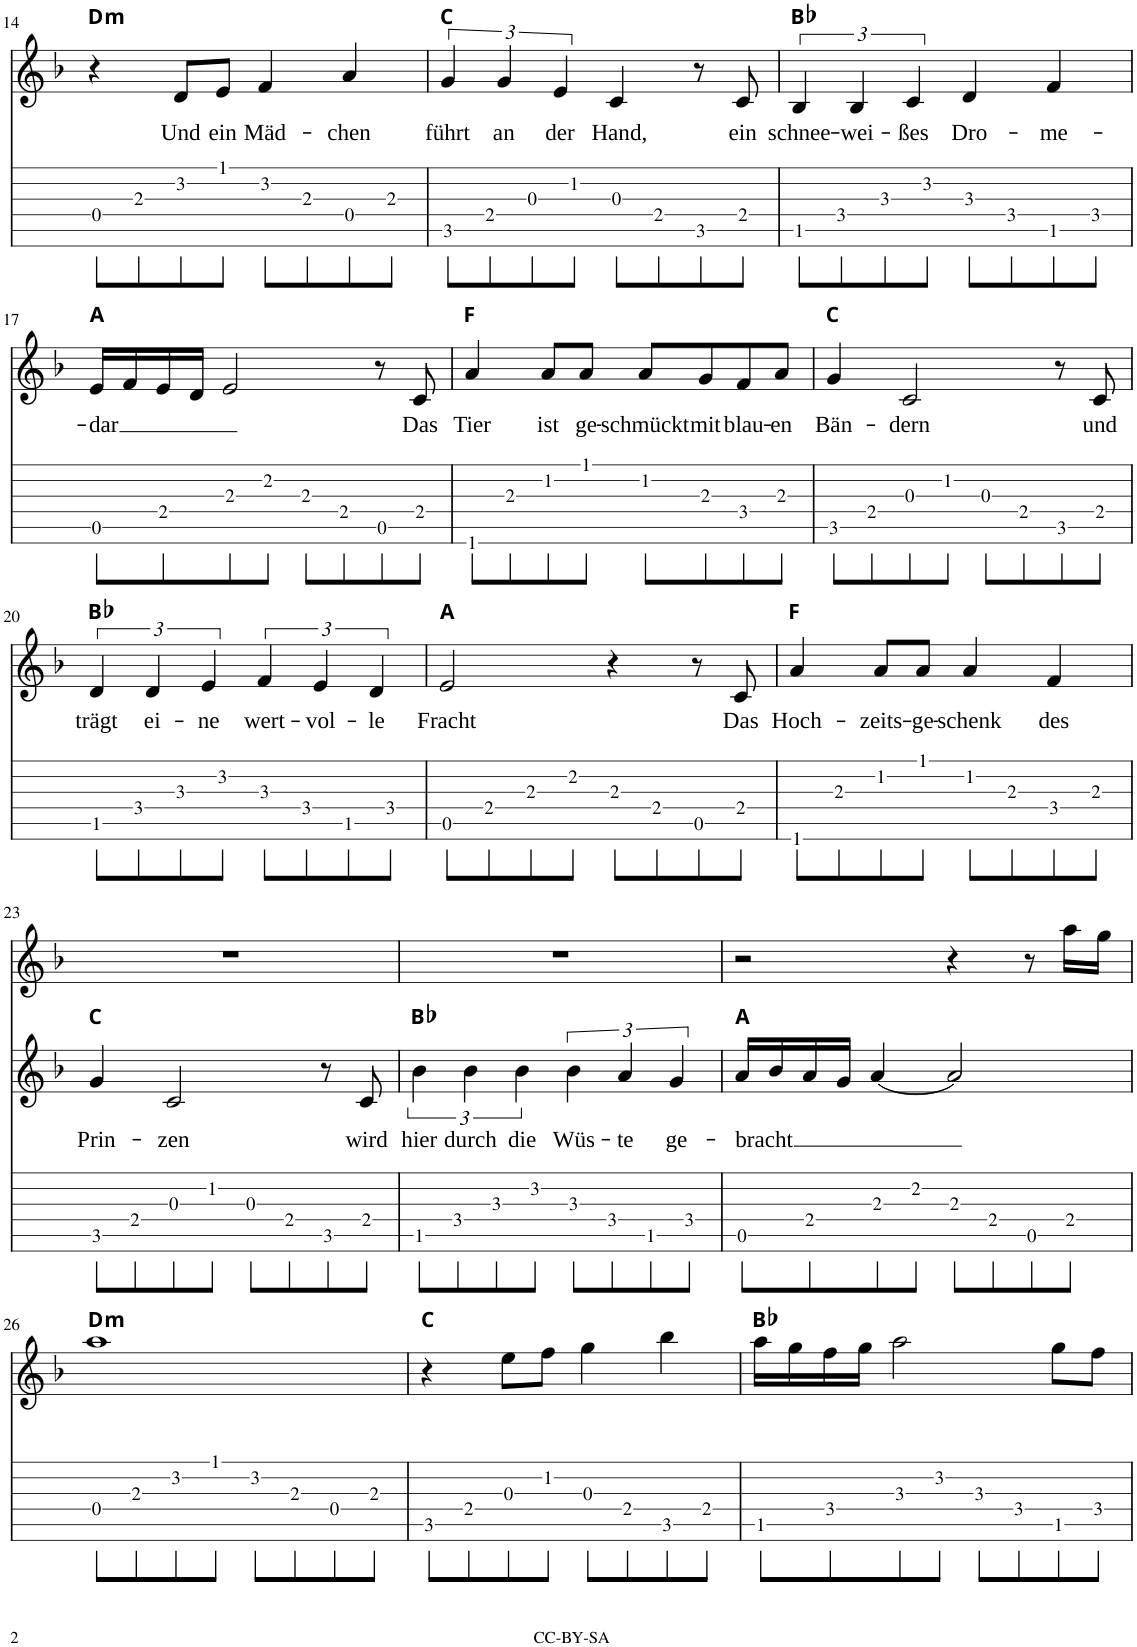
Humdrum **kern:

**kern	**kern	**text	**harte	**kern	**harte
*part3	*part2	*part2	*part2	*part1	*part1
*staff3	*staff2	*staff2	*	*staff1	*
*I"Klassische Gitarre [Tabulatur]	*I"Voice	*	*	*I"Tenor Recorder	*
*	*	*	*	*I'Rec	*
!!LO:PB:g=z
*	*clefG2	*	*	*clefG2	*
*k[b-]	*k[b-]	*	*	*k[b-]	*
*M4/4	*M4/4	*	*	*M4/4	*
=14	=14	=14	=14	=14	=14
!	!	!	!LO:H:kt=m	!	!
8D\L	4r	.	D:min	1r	.
8A\	.	.	.	.	.
!	!	!LO:LY:b	!	!	!
8d\	8d/L	Und	.	.	.
!	!	!LO:LY:b	!	!	!
8f\J	8e/J	ein	.	.	.
!	!	!LO:LY:b	!	!	!
8d\L	4f/	Mäd-	.	.	.
8A\	.	.	.	.	.
!	!	!LO:LY:b	!	!	!
8D\	4a/	-chen	.	.	.
8A\J	.	.	.	.	.
=15	=15	=15	=15	=15	=15
!	!	!LO:LY:b	!	!	!
8C\L	6g/	führt	C:maj	1r	.
8E\	.	.	.	.	.
!	!	!LO:LY:b	!	!	!
.	6g/	an	.	.	.
8G\	.	.	.	.	.
!	!	!LO:LY:b	!	!	!
.	6e/	der	.	.	.
8c\J	.	.	.	.	.
!	!	!LO:LY:b	!	!	!
8G\L	4c/	Hand,	.	.	.
8E\	.	.	.	.	.
8C\	8r	.	.	.	.
!	!	!LO:LY:b	!	!	!
8E\J	8c/	ein	.	.	.
=16	=16	=16	=16	=16	=16
!	!	!LO:LY:b	!	!	!
8BB-\L	6B-/	schnee-	Bb:maj	1r	.
8F\	.	.	.	.	.
!	!	!LO:LY:b	!	!	!
.	6B-/	-wei-	.	.	.
8B-\	.	.	.	.	.
!	!	!LO:LY:b	!	!	!
.	6c/	-ßes	.	.	.
8d\J	.	.	.	.	.
!	!	!LO:LY:b	!	!	!
8B-\L	4d/	Dro-	.	.	.
8F\	.	.	.	.	.
!	!	!LO:LY:b	!	!	!
8BB-\	4f/	-me-	.	.	.
8F\J	.	.	.	.	.
!!LO:LB:g=z
=17	=17	=17	=17	=17	=17
!	!	!LO:LY:b	!	!	!
8AA\L	16e/LL	-dar	A:maj	1r	.
.	16f/	.	.	.	.
8E\	16e/	.	.	.	.
.	16d/JJ	.	.	.	.
8A\	2e/	.	.	.	.
8c#\J	.	.	.	.	.
8A\L	.	.	.	.	.
8E\	.	.	.	.	.
8AA\	8r	.	.	.	.
!	!	!LO:LY:b	!	!	!
8E\J	8c/	Das	.	.	.
=18	=18	=18	=18	=18	=18
!	!	!LO:LY:b	!	!	!
8FF\L	4a/	Tier	F:maj	1r	.
8A\	.	.	.	.	.
!	!	!LO:LY:b	!	!	!
8c\	8a/L	ist	.	.	.
!	!	!LO:LY:b	!	!	!
8f\J	8a/J	ge-	.	.	.
!	!	!LO:LY:b	!	!	!
8c\L	8a/L	-schmückt	.	.	.
!	!	!LO:LY:b	!	!	!
8A\	8g/	mit	.	.	.
!	!	!LO:LY:b	!	!	!
8F\	8f/	blau-	.	.	.
!	!	!LO:LY:b	!	!	!
8A\J	8a/J	-en	.	.	.
=19	=19	=19	=19	=19	=19
!	!	!LO:LY:b	!	!	!
8C\L	4g/	Bän-	C:maj	1r	.
8E\	.	.	.	.	.
!	!	!LO:LY:b	!	!	!
8G\	2c/	-dern	.	.	.
8c\J	.	.	.	.	.
8G\L	.	.	.	.	.
8E\	.	.	.	.	.
8C\	8r	.	.	.	.
!	!	!LO:LY:b	!	!	!
8E\J	8c/	und	.	.	.
!!LO:LB:g=z
=20	=20	=20	=20	=20	=20
!	!	!LO:LY:b	!	!	!
8BB-\L	6d/	trägt	Bb:maj	1r	.
8F\	.	.	.	.	.
!	!	!LO:LY:b	!	!	!
.	6d/	ei-	.	.	.
8B-\	.	.	.	.	.
!	!	!LO:LY:b	!	!	!
.	6e/	-ne	.	.	.
8d\J	.	.	.	.	.
!	!	!LO:LY:b	!	!	!
8B-\L	6f/	wert-	.	.	.
8F\	.	.	.	.	.
!	!	!LO:LY:b	!	!	!
.	6e/	-vol-	.	.	.
8BB-\	.	.	.	.	.
!	!	!LO:LY:b	!	!	!
.	6d/	-le	.	.	.
8F\J	.	.	.	.	.
=21	=21	=21	=21	=21	=21
!	!	!LO:LY:b	!	!	!
8AA\L	2e/	Fracht	A:maj	1r	.
8E\	.	.	.	.	.
8A\	.	.	.	.	.
8c#\J	.	.	.	.	.
8A\L	4r	.	.	.	.
8E\	.	.	.	.	.
8AA\	8r	.	.	.	.
!	!	!LO:LY:b	!	!	!
8E\J	8c/	Das	.	.	.
=22	=22	=22	=22	=22	=22
!	!	!LO:LY:b	!	!	!
8FF\L	4a/	Hoch-	F:maj	1r	.
8A\	.	.	.	.	.
!	!	!LO:LY:b	!	!	!
8c\	8a/L	-zeits-	.	.	.
!	!	!LO:LY:b	!	!	!
8f\J	8a/J	-ge-	.	.	.
!	!	!LO:LY:b	!	!	!
8c\L	4a/	-schenk	.	.	.
8A\	.	.	.	.	.
!	!	!LO:LY:b	!	!	!
8F\	4f/	des	.	.	.
8A\J	.	.	.	.	.
!!LO:LB:g=z
=23	=23	=23	=23	=23	=23
!	!	!LO:LY:b	!	!	!
8C\L	4g/	Prin-	C:maj	1r	.
8E\	.	.	.	.	.
!	!	!LO:LY:b	!	!	!
8G\	2c/	-zen	.	.	.
8c\J	.	.	.	.	.
8G\L	.	.	.	.	.
8E\	.	.	.	.	.
8C\	8r	.	.	.	.
!	!	!LO:LY:b	!	!	!
8E\J	8c/	wird	.	.	.
=24	=24	=24	=24	=24	=24
!	!	!LO:LY:b	!	!	!
8BB-\L	6b-\	hier	Bb:maj	1r	.
8F\	.	.	.	.	.
!	!	!LO:LY:b	!	!	!
.	6b-\	durch	.	.	.
8B-\	.	.	.	.	.
!	!	!LO:LY:b	!	!	!
.	6b-\	die	.	.	.
8d\J	.	.	.	.	.
!	!	!LO:LY:b	!	!	!
8B-\L	6b-\	Wüs-	.	.	.
8F\	.	.	.	.	.
!	!	!LO:LY:b	!	!	!
.	6a/	-te	.	.	.
8BB-\	.	.	.	.	.
!	!	!LO:LY:b	!	!	!
.	6g/	ge-	.	.	.
8F\J	.	.	.	.	.
=25	=25	=25	=25	=25	=25
!	!	!LO:LY:b	!	!	!
8AA\L	16a/LL	-bracht	A:maj	2r	.
.	16b-/	.	.	.	.
8E\	16a/	.	.	.	.
.	16g/JJ	.	.	.	.
8A\	[4a/	.	.	.	.
8c#\J	.	.	.	.	.
8A\L	2a/]	.	.	4r	.
8E\	.	.	.	.	.
8AA\	.	.	.	8r	.
8E\J	.	.	.	16aa\LL	.
.	.	.	.	16gg\JJ	.
!!LO:LB:g=z
=26	=26	=26	=26	=26	=26
!	!	!	!	!	!LO:H:kt=m
8D\L	1r	.	.	1aa	D:min
8A\	.	.	.	.	.
8d\	.	.	.	.	.
8f\J	.	.	.	.	.
8d\L	.	.	.	.	.
8A\	.	.	.	.	.
8D\	.	.	.	.	.
8A\J	.	.	.	.	.
=27	=27	=27	=27	=27	=27
8C\L	1r	.	.	4r	C:maj
8E\	.	.	.	.	.
8G\	.	.	.	8ee\L	.
8c\J	.	.	.	8ff\J	.
8G\L	.	.	.	4gg\	.
8E\	.	.	.	.	.
8C\	.	.	.	4bb-\	.
8E\J	.	.	.	.	.
=28	=28	=28	=28	=28	=28
8BB-\L	1r	.	.	16aa\LL	Bb:maj
.	.	.	.	16gg\	.
8F\	.	.	.	16ff\	.
.	.	.	.	16gg\JJ	.
8B-\	.	.	.	2aa\	.
8d\J	.	.	.	.	.
8B-\L	.	.	.	.	.
8F\	.	.	.	.	.
8BB-\	.	.	.	8gg\L	.
8F\J	.	.	.	8ff\J	.
=	=	=	=	=	=
*-	*-	*-	*-	*-	*-
